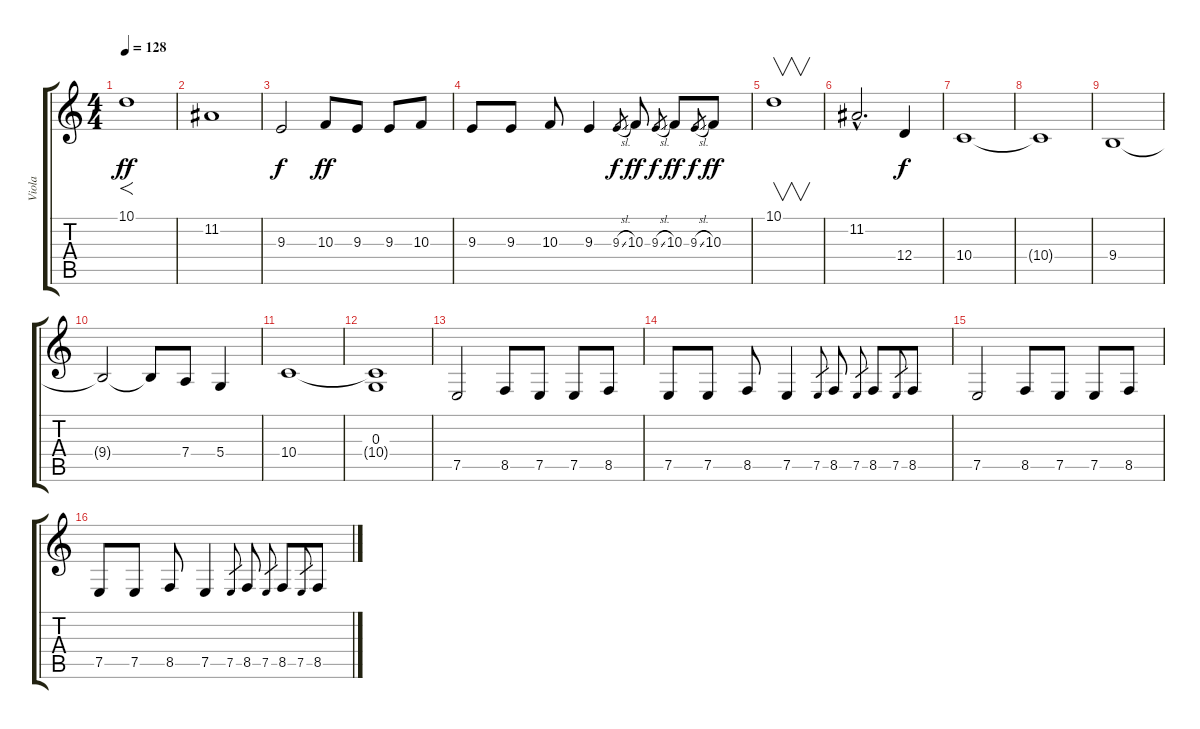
\track ("Viola" "Viola") {instrument viola}
\staff {score tabs}
\tuning (E4 B3 G3 D3 A2 E2) {hide}
\ts (4 4)
\tempo 128
\clef g2
\ks c
10.1.1{f dy ff} |
11.2.1 |
9.3.2{dy f} 10.3.8{dy ff} 9.3.8 9.3.8 10.3.8 |
9.3.8 9.3.8 10.3.8 9.3.4 9.3{sl}.8{gr dy f} 10.3.8{dy ff} 9.3{sl}.8{gr dy f} 10.3.8{dy ff} 9.3{sl}.8{gr dy f} 10.3.8{dy ff} |
10.1.1{v} |
11.2{hac}.2{d} 12.4.4{dy f} |
10.4.1 |
10.4{t}.1 |
9.4.1 |
9.4{t}.2 9.4{t}.8 7.4.8 5.4.4 |
10.4.1 |
(0.3 10.4{t}).1 |
7.5.2 8.5.8 7.5.8 7.5.8 8.5.8 |
7.5.8 7.5.8 8.5.8 7.5.4 7.5.8{gr} 8.5.8 7.5.8{gr} 8.5.8 7.5.8{gr} 8.5.8 |
7.5.2 8.5.8 7.5.8 7.5.8 8.5.8 |
7.5.8 7.5.8 8.5.8 7.5.4 7.5.8{gr} 8.5.8 7.5.8{gr} 8.5.8 7.5.8{gr} 8.5.8
